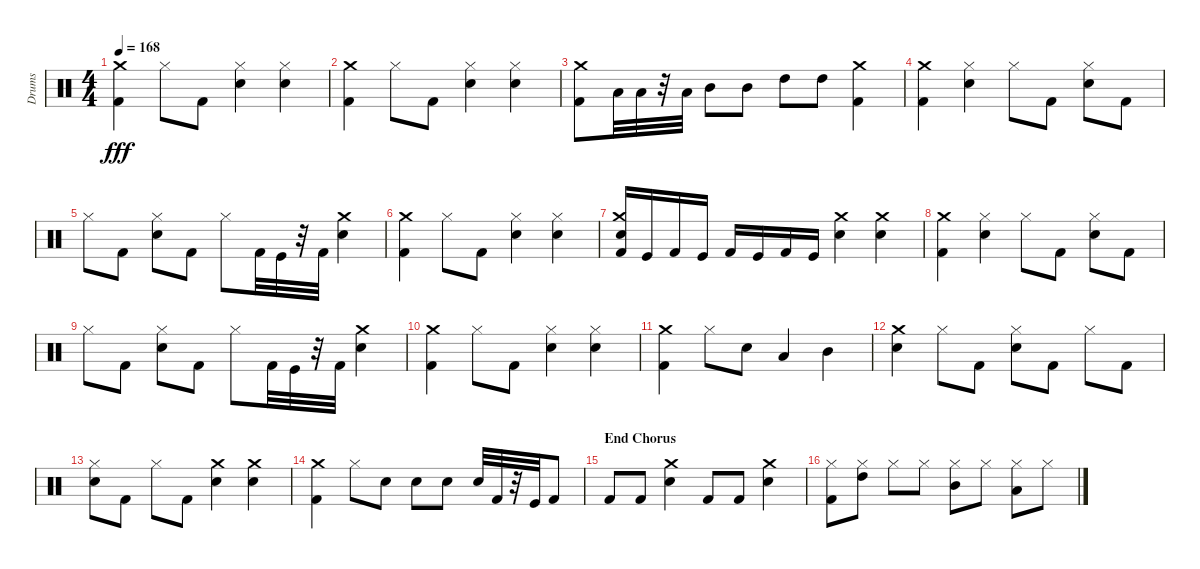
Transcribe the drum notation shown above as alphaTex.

\track ("Drums" "Drums") {instrument percussion}
\staff {score}
\articulation defaults
\ts (4 4)
\tempo 168
\clef neutral
\ks c
("Kick (hit) 2" "Crash medium (hit)").4{dy fff} "Hi-Hat (closed)".8 "Kick (hit) 2".8 ("Snare (hit) 2" "Hi-Hat (closed)").4 ("Hi-Hat (closed)" "Snare (hit) 2").4 |
("Kick (hit) 2" "Crash medium (hit)").4 "Hi-Hat (closed)".8 "Kick (hit) 2".8 ("Snare (hit) 2" "Hi-Hat (closed)").4 ("Hi-Hat (closed)" "Snare (hit) 2").4 |
("Kick (hit) 2" "Crash medium (hit)").8 "Low Tom (hit)".32 "Low Tom (hit)".32 r.32 "Low Tom (hit)".32 "Mid Tom (hit)".8 "Mid Tom (hit)".8 "High Tom (hit)".8 "High Tom (hit)".8 ("Crash medium (hit)" "Kick (hit) 2").4 |
("Kick (hit) 2" "Crash medium (hit)").4 ("Hi-Hat (closed)" "Snare (hit) 2").4 "Hi-Hat (closed)".8 "Kick (hit) 2".8 ("Snare (hit) 2" "Hi-Hat (closed)").8 "Kick (hit) 2".8 |
"Hi-Hat (closed)".8 "Kick (hit) 2".8 ("Snare (hit) 2" "Hi-Hat (closed)").8 "Kick (hit) 2".8 "Hi-Hat (closed)".8 "Kick (hit) 2".32 "Kick (hit)".32 r.32 "Kick (hit) 2".32 ("Crash medium (hit)" "Snare (hit) 2").4 |
("Kick (hit) 2" "Crash medium (hit)").4 "Hi-Hat (closed)".8 "Kick (hit) 2".8 ("Snare (hit) 2" "Hi-Hat (closed)").4 ("Hi-Hat (closed)" "Snare (hit) 2").4 |
("Kick (hit) 2" "Snare (hit) 2" "Crash medium (hit)").16 "Kick (hit)".16 "Kick (hit) 2".16 "Kick (hit)".16 "Kick (hit) 2".16 "Kick (hit)".16 "Kick (hit) 2".16 "Kick (hit)".16 ("Crash medium (hit)" "Snare (hit) 2").4 ("Crash medium (hit)" "Snare (hit) 2").4 |
("Kick (hit) 2" "Crash medium (hit)").4 ("Hi-Hat (closed)" "Snare (hit) 2").4 "Hi-Hat (closed)".8 "Kick (hit) 2".8 ("Snare (hit) 2" "Hi-Hat (closed)").8 "Kick (hit) 2".8 |
"Hi-Hat (closed)".8 "Kick (hit) 2".8 ("Snare (hit) 2" "Hi-Hat (closed)").8 "Kick (hit) 2".8 "Hi-Hat (closed)".8 "Kick (hit) 2".32 "Kick (hit)".32 r.32 "Kick (hit) 2".32 ("Crash medium (hit)" "Snare (hit) 2").4 |
("Kick (hit) 2" "Crash medium (hit)").4 "Hi-Hat (closed)".8 "Kick (hit) 2".8 ("Snare (hit) 2" "Hi-Hat (closed)").4 ("Hi-Hat (closed)" "Snare (hit) 2").4 |
("Kick (hit) 2" "Crash medium (hit)").4 "Hi-Hat (closed)".8 "Snare (hit) 2".8 "Low Tom (hit)".4 "Mid Tom (hit)".4 |
("Snare (hit) 2" "Crash medium (hit)").4 "Hi-Hat (closed)".8 "Kick (hit) 2".8 ("Snare (hit) 2" "Hi-Hat (closed)").8 "Kick (hit) 2".8 "Hi-Hat (closed)".8 "Kick (hit) 2".8 |
("Hi-Hat (closed)" "Snare (hit) 2").8 "Kick (hit) 2".8 "Hi-Hat (closed)".8 "Kick (hit) 2".8 ("Crash medium (hit)" "Snare (hit) 2").4 ("Crash medium (hit)" "Snare (hit) 2").4 |
("Kick (hit) 2" "Crash medium (hit)").4 "Hi-Hat (closed)".8 "Snare (hit) 2".8 "Snare (hit) 2".8 "Snare (hit) 2".8 "Snare (hit) 2".32 "Kick (hit) 2".32 r.32 "Kick (hit)".32 "Kick (hit) 2".8 |
\section ("" "End Chorus")
"Kick (hit) 2".8 "Kick (hit) 2".8 ("Snare (hit) 2" "Crash medium (hit)").4 "Kick (hit) 2".8 "Kick (hit) 2".8 ("Crash medium (hit)" "Snare (hit) 2").4 |
("Hi-Hat (closed)" "Kick (hit) 2").8 ("High Tom (hit)" "Hi-Hat (closed)").8{balance 16} "Hi-Hat (closed)".8{balance 8} "Hi-Hat (closed)".8 ("Mid Tom (hit)" "Hi-Hat (closed)").8 "Hi-Hat (closed)".8 ("Low Tom (hit)" "Hi-Hat (closed)").8{balance 0} "Hi-Hat (closed)".8{balance 8}
